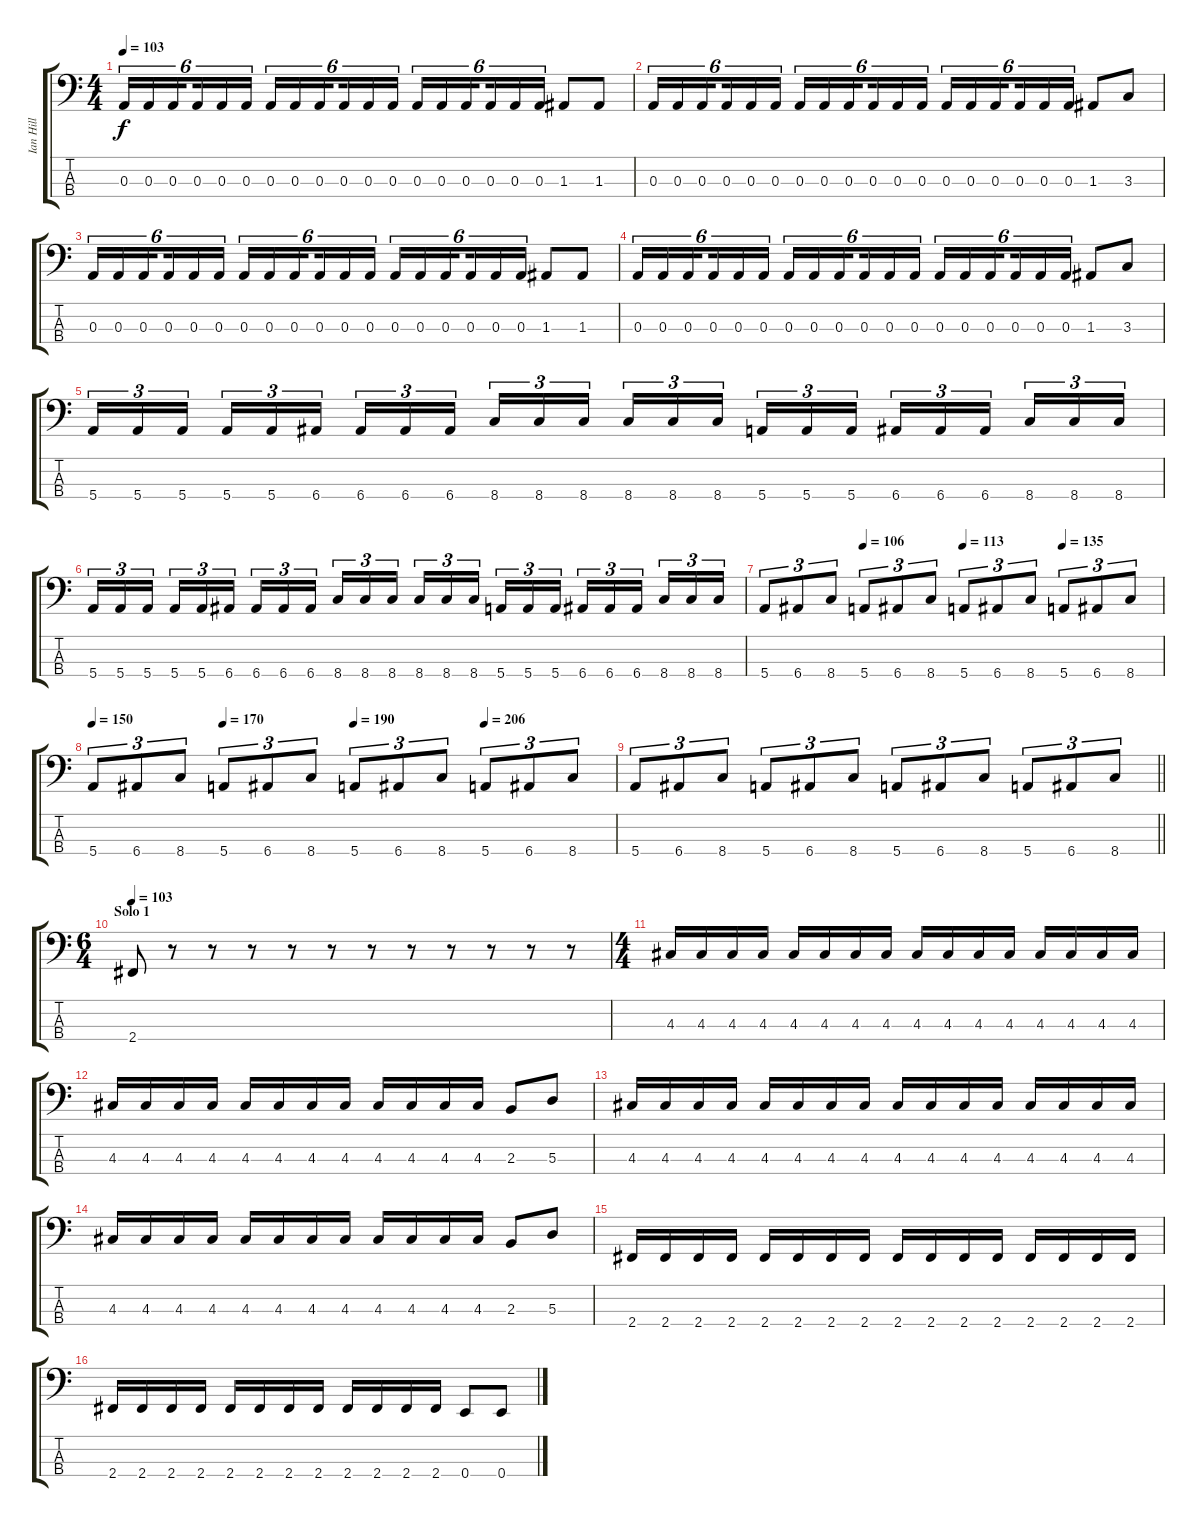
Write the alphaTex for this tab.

\track ("Ian Hill" "Ian Hill") {instrument electricbasspick}
\staff {score tabs}
\tuning (G2 D2 A1 E1) {hide}
\ts (4 4)
\tempo 103
\clef f4
\ks c
0.3.16{tu (6 4) dy f} 0.3.16{tu (6 4)} 0.3.16{tu (6 4) beam splitsecondary} 0.3.16{tu (6 4)} 0.3.16{tu (6 4)} 0.3.16{tu (6 4)} 0.3.16{tu (6 4)} 0.3.16{tu (6 4)} 0.3.16{tu (6 4) beam splitsecondary} 0.3.16{tu (6 4)} 0.3.16{tu (6 4)} 0.3.16{tu (6 4)} 0.3.16{tu (6 4)} 0.3.16{tu (6 4)} 0.3.16{tu (6 4) beam splitsecondary} 0.3.16{tu (6 4)} 0.3.16{tu (6 4)} 0.3.16{tu (6 4)} 1.3.8 1.3.8 |
0.3.16{tu (6 4)} 0.3.16{tu (6 4)} 0.3.16{tu (6 4) beam splitsecondary} 0.3.16{tu (6 4)} 0.3.16{tu (6 4)} 0.3.16{tu (6 4)} 0.3.16{tu (6 4)} 0.3.16{tu (6 4)} 0.3.16{tu (6 4) beam splitsecondary} 0.3.16{tu (6 4)} 0.3.16{tu (6 4)} 0.3.16{tu (6 4)} 0.3.16{tu (6 4)} 0.3.16{tu (6 4)} 0.3.16{tu (6 4) beam splitsecondary} 0.3.16{tu (6 4)} 0.3.16{tu (6 4)} 0.3.16{tu (6 4)} 1.3.8 3.3.8 |
0.3.16{tu (6 4)} 0.3.16{tu (6 4)} 0.3.16{tu (6 4) beam splitsecondary} 0.3.16{tu (6 4)} 0.3.16{tu (6 4)} 0.3.16{tu (6 4)} 0.3.16{tu (6 4)} 0.3.16{tu (6 4)} 0.3.16{tu (6 4) beam splitsecondary} 0.3.16{tu (6 4)} 0.3.16{tu (6 4)} 0.3.16{tu (6 4)} 0.3.16{tu (6 4)} 0.3.16{tu (6 4)} 0.3.16{tu (6 4) beam splitsecondary} 0.3.16{tu (6 4)} 0.3.16{tu (6 4)} 0.3.16{tu (6 4)} 1.3.8 1.3.8 |
0.3.16{tu (6 4)} 0.3.16{tu (6 4)} 0.3.16{tu (6 4) beam splitsecondary} 0.3.16{tu (6 4)} 0.3.16{tu (6 4)} 0.3.16{tu (6 4)} 0.3.16{tu (6 4)} 0.3.16{tu (6 4)} 0.3.16{tu (6 4) beam splitsecondary} 0.3.16{tu (6 4)} 0.3.16{tu (6 4)} 0.3.16{tu (6 4)} 0.3.16{tu (6 4)} 0.3.16{tu (6 4)} 0.3.16{tu (6 4) beam splitsecondary} 0.3.16{tu (6 4)} 0.3.16{tu (6 4)} 0.3.16{tu (6 4)} 1.3.8 3.3.8 |
5.4.16{tu (3 2)} 5.4.16{tu (3 2)} 5.4.16{tu (3 2) beam splitsecondary} 5.4.16{tu (3 2)} 5.4.16{tu (3 2)} 6.4.16{tu (3 2)} 6.4.16{tu (3 2)} 6.4.16{tu (3 2)} 6.4.16{tu (3 2) beam splitsecondary} 8.4.16{tu (3 2)} 8.4.16{tu (3 2)} 8.4.16{tu (3 2)} 8.4.16{tu (3 2)} 8.4.16{tu (3 2)} 8.4.16{tu (3 2) beam splitsecondary} 5.4.16{tu (3 2)} 5.4.16{tu (3 2)} 5.4.16{tu (3 2)} 6.4.16{tu (3 2)} 6.4.16{tu (3 2)} 6.4.16{tu (3 2) beam splitsecondary} 8.4.16{tu (3 2)} 8.4.16{tu (3 2)} 8.4.16{tu (3 2)} |
5.4.16{tu (3 2)} 5.4.16{tu (3 2)} 5.4.16{tu (3 2) beam splitsecondary} 5.4.16{tu (3 2)} 5.4.16{tu (3 2)} 6.4.16{tu (3 2)} 6.4.16{tu (3 2)} 6.4.16{tu (3 2)} 6.4.16{tu (3 2) beam splitsecondary} 8.4.16{tu (3 2)} 8.4.16{tu (3 2)} 8.4.16{tu (3 2)} 8.4.16{tu (3 2)} 8.4.16{tu (3 2)} 8.4.16{tu (3 2) beam splitsecondary} 5.4.16{tu (3 2)} 5.4.16{tu (3 2)} 5.4.16{tu (3 2)} 6.4.16{tu (3 2)} 6.4.16{tu (3 2)} 6.4.16{tu (3 2) beam splitsecondary} 8.4.16{tu (3 2)} 8.4.16{tu (3 2)} 8.4.16{tu (3 2)} |
\tempo (106 0.25)
\tempo (113 0.5)
\tempo (135 0.75)
5.4.8{tu (3 2)} 6.4.8{tu (3 2)} 8.4.8{tu (3 2)} 5.4.8{tu (3 2)} 6.4.8{tu (3 2)} 8.4.8{tu (3 2)} 5.4.8{tu (3 2)} 6.4.8{tu (3 2)} 8.4.8{tu (3 2)} 5.4.8{tu (3 2)} 6.4.8{tu (3 2)} 8.4.8{tu (3 2)} |
\tempo 150
\tempo (170 0.25)
\tempo (190 0.5)
\tempo (206 0.75)
5.4.8{tu (3 2)} 6.4.8{tu (3 2)} 8.4.8{tu (3 2)} 5.4.8{tu (3 2)} 6.4.8{tu (3 2)} 8.4.8{tu (3 2)} 5.4.8{tu (3 2)} 6.4.8{tu (3 2)} 8.4.8{tu (3 2)} 5.4.8{tu (3 2)} 6.4.8{tu (3 2)} 8.4.8{tu (3 2)} |
\barLineRight lightlight
5.4.8{tu (3 2)} 6.4.8{tu (3 2)} 8.4.8{tu (3 2)} 5.4.8{tu (3 2)} 6.4.8{tu (3 2)} 8.4.8{tu (3 2)} 5.4.8{tu (3 2)} 6.4.8{tu (3 2)} 8.4.8{tu (3 2)} 5.4.8{tu (3 2)} 6.4.8{tu (3 2)} 8.4.8{tu (3 2)} |
\ts (6 4)
\section ("" "Solo 1")
\tempo 103
2.4.8 r.8 r.8 r.8 r.8 r.8 r.8 r.8 r.8 r.8 r.8 r.8 |
\ts (4 4)
4.3.16 4.3.16 4.3.16 4.3.16 4.3.16 4.3.16 4.3.16 4.3.16 4.3.16 4.3.16 4.3.16 4.3.16 4.3.16 4.3.16 4.3.16 4.3.16 |
4.3.16 4.3.16 4.3.16 4.3.16 4.3.16 4.3.16 4.3.16 4.3.16 4.3.16 4.3.16 4.3.16 4.3.16 2.3.8 5.3.8 |
4.3.16 4.3.16 4.3.16 4.3.16 4.3.16 4.3.16 4.3.16 4.3.16 4.3.16 4.3.16 4.3.16 4.3.16 4.3.16 4.3.16 4.3.16 4.3.16 |
4.3.16 4.3.16 4.3.16 4.3.16 4.3.16 4.3.16 4.3.16 4.3.16 4.3.16 4.3.16 4.3.16 4.3.16 2.3.8 5.3.8 |
2.4.16 2.4.16 2.4.16 2.4.16 2.4.16 2.4.16 2.4.16 2.4.16 2.4.16 2.4.16 2.4.16 2.4.16 2.4.16 2.4.16 2.4.16 2.4.16 |
2.4.16 2.4.16 2.4.16 2.4.16 2.4.16 2.4.16 2.4.16 2.4.16 2.4.16 2.4.16 2.4.16 2.4.16 0.4.8 0.4.8
